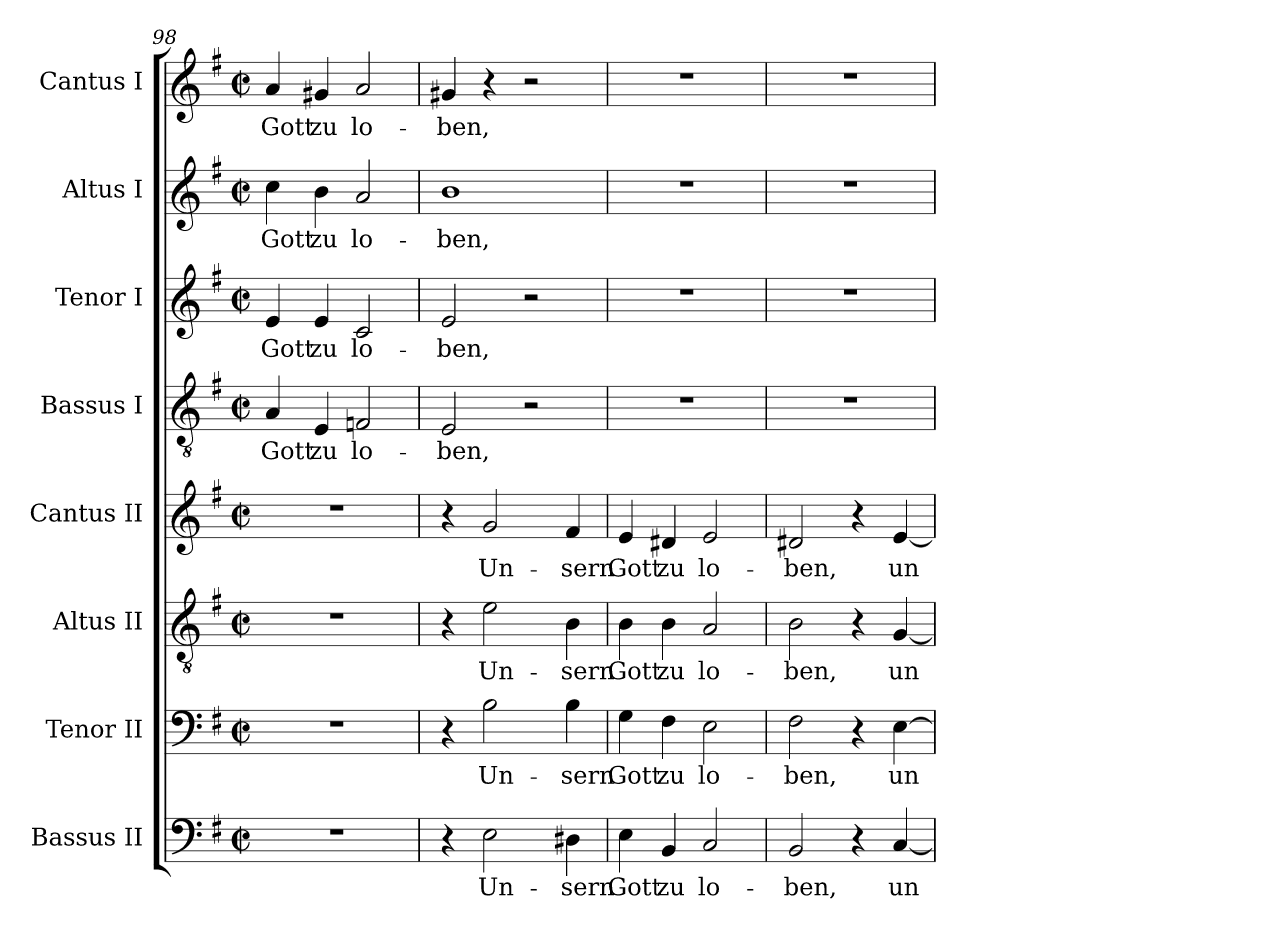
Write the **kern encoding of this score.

**kern	**text	**kern	**text	**kern	**text	**kern	**text	**kern	**text	**kern	**text	**kern	**text	**kern	**text
*part8	*part8	*part7	*part7	*part6	*part6	*part5	*part5	*part4	*part4	*part3	*part3	*part2	*part2	*part1	*part1
*staff8	*staff8	*staff7	*staff7	*staff6	*staff6	*staff5	*staff5	*staff4	*staff4	*staff3	*staff3	*staff2	*staff2	*staff1	*staff1
*I"Bassus II	*	*I"Tenor II	*	*I"Altus II	*	*I"Cantus II	*	*I"Bassus I	*	*I"Tenor I	*	*I"Altus I	*	*I"Cantus I	*
*I'B2	*	*I'T2	*	*I'A2	*	*I'C2	*	*I'B1	*	*I'T1	*	*I'A1	*	*I'C1	*
*clefF4	*	*clefF4	*	*clefGv2	*	*clefG2	*	*clefGv2	*	*clefG2	*	*clefG2	*	*clefG2	*
*k[f#]	*	*k[f#]	*	*k[f#]	*	*k[f#]	*	*k[f#]	*	*k[f#]	*	*k[f#]	*	*k[f#]	*
*G:	*	*G:	*	*G:	*	*G:	*	*G:	*	*G:	*	*G:	*	*G:	*
*M2/2	*	*M2/2	*	*M2/2	*	*M2/2	*	*M2/2	*	*M2/2	*	*M2/2	*	*M2/2	*
*met(c|)	*	*met(c|)	*	*met(c|)	*	*met(c|)	*	*met(c|)	*	*met(c|)	*	*met(c|)	*	*met(c|)	*
=98	=98	=98	=98	=98	=98	=98	=98	=98	=98	=98	=98	=98	=98	=98	=98
!	!	!	!	!	!	!	!	!	!LO:LY:b	!	!	!	!	!	!
!	!	!	!	!	!	!	!	!	!	!	!LO:LY:b	!	!	!	!
!	!	!	!	!	!	!	!	!	!	!	!	!	!LO:LY:b	!	!
!	!	!	!	!	!	!	!	!	!	!	!	!	!	!	!LO:LY:b
1r	.	1r	.	1r	.	1r	.	4A/	Gott	4e/	Gott	4cc\	Gott	4a/	Gott
!	!	!	!	!	!	!	!	!	!LO:LY:b	!	!	!	!	!	!
!	!	!	!	!	!	!	!	!	!	!	!LO:LY:b	!	!	!	!
!	!	!	!	!	!	!	!	!	!	!	!	!	!LO:LY:b	!	!
!	!	!	!	!	!	!	!	!	!	!	!	!	!	!	!LO:LY:b
.	.	.	.	.	.	.	.	4E/	zu	4e/	zu	4b\	zu	4g#X/	zu
!	!	!	!	!	!	!	!	!	!LO:LY:b	!	!	!	!	!	!
!	!	!	!	!	!	!	!	!	!	!	!LO:LY:b	!	!	!	!
!	!	!	!	!	!	!	!	!	!	!	!	!	!LO:LY:b	!	!
!	!	!	!	!	!	!	!	!	!	!	!	!	!	!	!LO:LY:b
.	.	.	.	.	.	.	.	2Fn/	lo-	2c/	lo-	2a/	lo-	2a/	lo-
!!LO:PB:g=z
=99	=99	=99	=99	=99	=99	=99	=99	=99	=99	=99	=99	=99	=99	=99	=99
!	!	!	!	!	!	!	!	!	!LO:LY:b	!	!	!	!	!	!
!	!	!	!	!	!	!	!	!	!	!	!LO:LY:b	!	!	!	!
!	!	!	!	!	!	!	!	!	!	!	!	!	!LO:LY:b	!	!
!	!	!	!	!	!	!	!	!	!	!	!	!	!	!	!LO:LY:b
4r	.	4r	.	4r	.	4r	.	2E/	-ben,	2e/	-ben,	1b	-ben,	4g#X/	-ben,
!	!LO:LY:b	!	!	!	!	!	!	!	!	!	!	!	!	!	!
!	!	!	!LO:LY:b	!	!	!	!	!	!	!	!	!	!	!	!
!	!	!	!	!	!LO:LY:b	!	!	!	!	!	!	!	!	!	!
!	!	!	!	!	!	!	!LO:LY:b	!	!	!	!	!	!	!	!
2E\	Un-	2B\	Un-	2e\	Un-	2g/	Un-	.	.	.	.	.	.	4r	.
.	.	.	.	.	.	.	.	2r	.	2r	.	.	.	2r	.
!	!LO:LY:b	!	!	!	!	!	!	!	!	!	!	!	!	!	!
!	!	!	!LO:LY:b	!	!	!	!	!	!	!	!	!	!	!	!
!	!	!	!	!	!LO:LY:b	!	!	!	!	!	!	!	!	!	!
!	!	!	!	!	!	!	!LO:LY:b	!	!	!	!	!	!	!	!
4D#X\	-sern	4B\	-sern	4B\	-sern	4f#/	-sern	.	.	.	.	.	.	.	.
=100	=100	=100	=100	=100	=100	=100	=100	=100	=100	=100	=100	=100	=100	=100	=100
!	!LO:LY:b	!	!	!	!	!	!	!	!	!	!	!	!	!	!
!	!	!	!LO:LY:b	!	!	!	!	!	!	!	!	!	!	!	!
!	!	!	!	!	!LO:LY:b	!	!	!	!	!	!	!	!	!	!
!	!	!	!	!	!	!	!LO:LY:b	!	!	!	!	!	!	!	!
4E\	Gott	4G\	Gott	4B\	Gott	4e/	Gott	1r	.	1r	.	1r	.	1r	.
!	!LO:LY:b	!	!	!	!	!	!	!	!	!	!	!	!	!	!
!	!	!	!LO:LY:b	!	!	!	!	!	!	!	!	!	!	!	!
!	!	!	!	!	!LO:LY:b	!	!	!	!	!	!	!	!	!	!
!	!	!	!	!	!	!	!LO:LY:b	!	!	!	!	!	!	!	!
4BB/	zu	4F#\	zu	4B\	zu	4d#X/	zu	.	.	.	.	.	.	.	.
!	!LO:LY:b	!	!	!	!	!	!	!	!	!	!	!	!	!	!
!	!	!	!LO:LY:b	!	!	!	!	!	!	!	!	!	!	!	!
!	!	!	!	!	!LO:LY:b	!	!	!	!	!	!	!	!	!	!
!	!	!	!	!	!	!	!LO:LY:b	!	!	!	!	!	!	!	!
2C/	lo-	2E\	lo-	2A/	lo-	2e/	lo-	.	.	.	.	.	.	.	.
=101	=101	=101	=101	=101	=101	=101	=101	=101	=101	=101	=101	=101	=101	=101	=101
!	!LO:LY:b	!	!	!	!	!	!	!	!	!	!	!	!	!	!
!	!	!	!LO:LY:b	!	!	!	!	!	!	!	!	!	!	!	!
!	!	!	!	!	!LO:LY:b	!	!	!	!	!	!	!	!	!	!
!	!	!	!	!	!	!	!LO:LY:b	!	!	!	!	!	!	!	!
2BB/	-ben,	2F#\	-ben,	2B\	-ben,	2d#X/	-ben,	1r	.	1r	.	1r	.	1r	.
4r	.	4r	.	4r	.	4r	.	.	.	.	.	.	.	.	.
!	!LO:LY:b	!	!	!	!	!	!	!	!	!	!	!	!	!	!
!	!	!	!LO:LY:b	!	!	!	!	!	!	!	!	!	!	!	!
!	!	!	!	!	!LO:LY:b	!	!	!	!	!	!	!	!	!	!
!	!	!	!	!	!	!	!LO:LY:b	!	!	!	!	!	!	!	!
[4C/	un-	[4E\	un-	[4G/	un-	[4e/	un-	.	.	.	.	.	.	.	.
=	=	=	=	=	=	=	=	=	=	=	=	=	=	=	=
*-	*-	*-	*-	*-	*-	*-	*-	*-	*-	*-	*-	*-	*-	*-	*-
